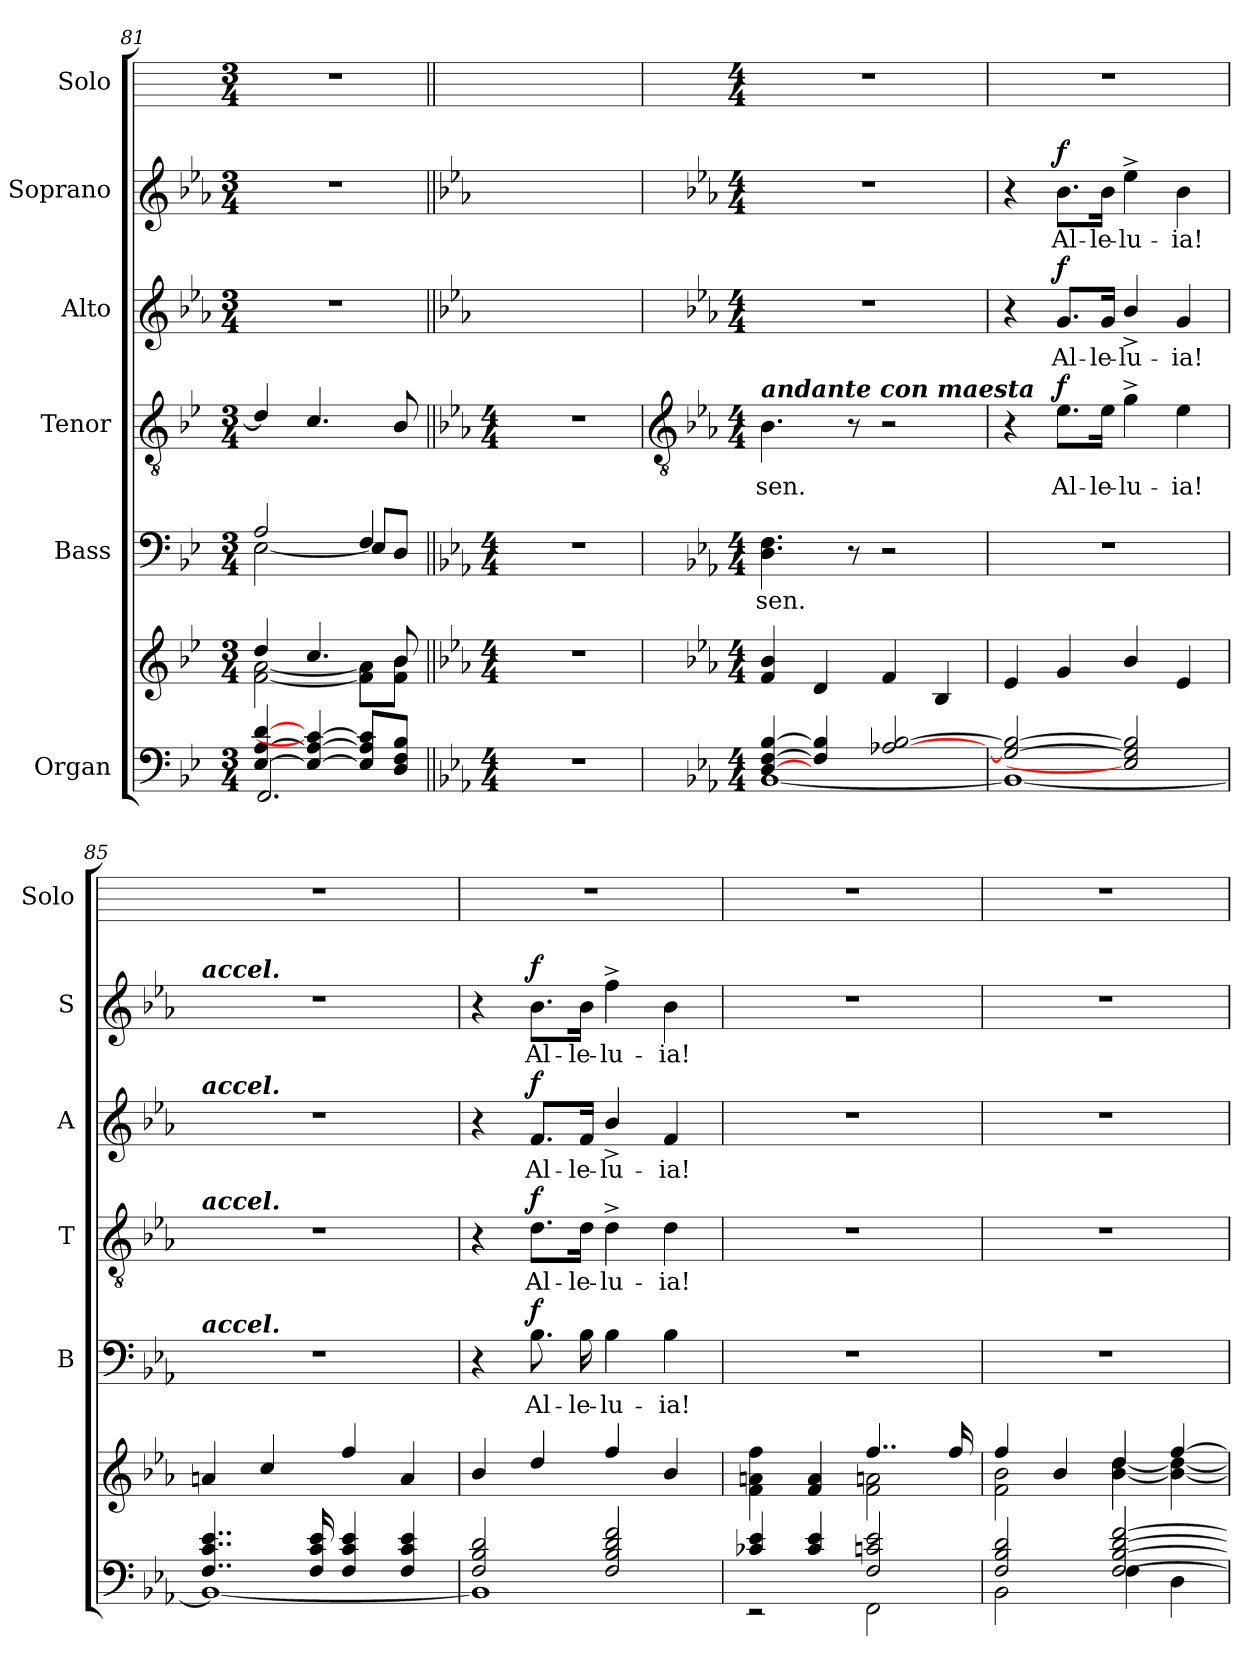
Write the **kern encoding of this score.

**kern	**kern	**kern	**text	**dynam	**kern	**text	**dynam	**kern	**text	**dynam	**kern	**text	**dynam	**kern
*part6	*part6	*part5	*part5	*part5	*part4	*part4	*part4	*part3	*part3	*part3	*part2	*part2	*part2	*part1
*staff7	*staff6	*staff5	*staff5	*staff5	*staff4	*staff4	*staff4	*staff3	*staff3	*staff3	*staff2	*staff2	*staff2	*staff1
*I"Organ	*	*I"Bass	*	*	*I"Tenor	*	*	*I"Alto	*	*	*I"Soprano	*	*	*I"Solo
*	*	*I'B	*	*	*I'T	*	*	*I'A	*	*	*I'S	*	*	*I'Solo
*clefF4	*clefG2	*clefF4	*	*	*clefGv2	*	*	*clefG2	*	*	*clefG2	*	*	*
*k[b-e-]	*k[b-e-]	*k[b-e-]	*	*	*k[b-e-]	*	*	*k[b-e-a-]	*	*	*k[b-e-a-]	*	*	*
*B-:	*B-:	*B-:	*	*	*B-:	*	*	*E-:	*	*	*E-:	*	*	*
*M3/4	*M3/4	*M3/4	*	*	*M3/4	*	*	*M3/4	*	*	*M3/4	*	*	*M3/4
=81	=81	=81	=81	=81	=81	=81	=81	=81	=81	=81	=81	=81	=81	=81
*^	*^	*^	*	*	*	*	*	*	*	*	*	*	*	*
[4E-/ [4A/ [4d/	2.FF/	4dd/	[2f\ [2a\	2A/	[2E-\	.	.	4d/]	.	.	2.r	.	.	2.r	.	.	2.r
4E-/_ 4A/_ 4c/_	.	4.cc/	.	.	.	.	.	4.c/	.	.	.	.	.	.	.	.	.
8E-/] 8A/] 8c/]L	.	.	8f\] 8a\]L	4F/	8E-\L]	.	.	.	.	.	.	.	.	.	.	.	.
8D/ 8F/ 8B-/J	.	8b-/	8f\ 8b-\J	.	8D/J	.	.	8B-/	.	.	.	.	.	.	.	.	.
*v	*v	*	*	*v	*v	*	*	*	*	*	*	*	*	*	*	*	*
*	*v	*v	*	*	*	*	*	*	*	*	*	*	*	*	*
=82||	=82||	=82||	=82||	=82||	=82||	=82||	=82||	=82||	=82||	=82||	=82||	=82||	=82||	=82||
*k[b-e-a-]	*k[b-e-a-]	*k[b-e-a-]	*	*	*k[b-e-a-]	*	*	*	*	*	*	*	*	*
*E-:	*E-:	*E-:	*	*	*E-:	*	*	*	*	*	*	*	*	*
*M4/4	*M4/4	*M4/4	*	*	*M4/4	*	*	*	*	*	*	*	*	*
1r	1r	1r	.	.	1r	.	.	1ryy	.	.	1ryy	.	.	1ryy
!!LO:LB:g=z
=83	=83	=83	=83	=83	=83	=83	=83	=83	=83	=83	=83	=83	=83	=83
*	*	*	*	*	*clefGv2	*	*	*	*	*	*	*	*	*
*	*	*	*	*	*	*	*	*k[b-e-a-]	*	*	*k[b-e-a-]	*	*	*
*	*	*	*	*	*	*	*	*E-:	*	*	*E-:	*	*	*
*M4/4	*M4/4	*M4/4	*	*	*M4/4	*	*	*M4/4	*	*	*M4/4	*	*	*M4/4
*^	*^	*	*	*	*	*	*	*	*	*	*	*	*	*
!	!	!	!	!	!	!	!LO:TX:a:Bi:t=andante con maesta	!	!	!	!	!	!	!	!	!
!	!	!	!	!	!LO:LY:b	!	!	!LO:LY:b	!	!	!	!	!	!	!	!
[4D/ [4F/ [4B-/	[1BB-\	4f 4b-	1ryy	4.D\ 4.F\	sen.	.	4.B-	sen.	.	1r	.	.	1r	.	.	1r
4F/] 4B-/]	.	4d	.	.	.	.	.	.	.	.	.	.	.	.	.	.
.	.	.	.	8r	.	.	8r	.	.	.	.	.	.	.	.	.
[2A-X/ [2B-/	.	4f	.	2r	.	.	2r	.	.	.	.	.	.	.	.	.
.	.	4B-	.	.	.	.	.	.	.	.	.	.	.	.	.	.
=84	=84	=84	=84	=84	=84	=84	=84	=84	=84	=84	=84	=84	=84	=84	=84	=84
2G/_ 2B-/_	1BB-\_	4e-	1ryy	1r	.	.	4r	.	.	4r	.	.	4r	.	.	1r
!	!	!	!	!	!	!	!	!LO:LY:b	!LO:DY:b	!	!LO:LY:b	!LO:DY:b	!	!LO:LY:b	!LO:DY:b	!
.	.	4g	.	.	.	.	8.e-\L	Al-	f	8.g/L	Al-	f	8.b-\L	Al-	f	.
!	!	!	!	!	!	!	!	!LO:LY:b	!	!	!LO:LY:b	!	!	!LO:LY:b	!	!
.	.	.	.	.	.	.	16e-\Jk	-le-	.	16g/Jk	-le-	.	16b-\Jk	-le-	.	.
!	!	!	!	!	!	!	!	!LO:LY:b	!	!	!LO:LY:b	!	!	!LO:LY:b	!	!
2E-/] 2G/] 2B-/]	.	4b-/	.	.	.	.	4g^	-lu-	.	4b-^/	-lu-	.	4ee-^	-lu-	.	.
!	!	!	!	!	!	!	!	!LO:LY:b	!	!	!LO:LY:b	!	!	!LO:LY:b	!	!
.	.	4e-	.	.	.	.	4e-	-ia!	.	4g	-ia!	.	4b-	-ia!	.	.
=85	=85	=85	=85	=85	=85	=85	=85	=85	=85	=85	=85	=85	=85	=85	=85	=85
!	!	!	!	!	!	!	!	!	!	!	!	!	!LO:TX:a:Bi:t=accel.	!	!	!
!	!	!	!	!	!	!	!	!	!	!LO:TX:a:Bi:t=accel.	!	!	!	!	!	!
!	!	!	!	!	!	!	!LO:TX:a:Bi:t=accel.	!	!	!	!	!	!	!	!	!
!	!	!	!	!LO:TX:a:Bi:t=accel.	!	!	!	!	!	!	!	!	!	!	!	!
4..F/ 4..c/ 4..e-/	1BB-\_	4an	1ryy	1r	.	.	1r	.	.	1r	.	.	1r	.	.	1r
.	.	4cc	.	.	.	.	.	.	.	.	.	.	.	.	.	.
16F/ 16c/ 16e-/	.	.	.	.	.	.	.	.	.	.	.	.	.	.	.	.
4F/ 4c/ 4e-/	.	4ff	.	.	.	.	.	.	.	.	.	.	.	.	.	.
4F/ 4c/ 4e-/	.	4a	.	.	.	.	.	.	.	.	.	.	.	.	.	.
=86	=86	=86	=86	=86	=86	=86	=86	=86	=86	=86	=86	=86	=86	=86	=86	=86
2F/ 2B-/ 2d/	1BB-\]	4b-	1ryy	4r	.	.	4r	.	.	4r	.	.	4r	.	.	1r
!	!	!	!	!	!LO:LY:b	!LO:DY:b	!	!LO:LY:b	!LO:DY:b	!	!LO:LY:b	!LO:DY:b	!	!LO:LY:b	!LO:DY:b	!
.	.	4dd	.	8.B-	Al-	f	8.d\L	Al-	f	8.f/L	Al-	f	8.b-\L	Al-	f	.
!	!	!	!	!	!LO:LY:b	!	!	!LO:LY:b	!	!	!LO:LY:b	!	!	!LO:LY:b	!	!
.	.	.	.	16B-	-le-	.	16d\Jk	-le-	.	16f/Jk	-le-	.	16b-\Jk	-le-	.	.
!	!	!	!	!	!LO:LY:b	!	!	!LO:LY:b	!	!	!LO:LY:b	!	!	!LO:LY:b	!	!
2F/ 2B-/ 2d/ 2f/	.	4ff	.	4B-	-lu-	.	4d^	-lu-	.	4b-^/	-lu-	.	4ff^	-lu-	.	.
!	!	!	!	!	!LO:LY:b	!	!	!LO:LY:b	!	!	!LO:LY:b	!	!	!LO:LY:b	!	!
.	.	4b-	.	4B-	-ia!	.	4d	-ia!	.	4f	-ia!	.	4b-	-ia!	.	.
=87	=87	=87	=87	=87	=87	=87	=87	=87	=87	=87	=87	=87	=87	=87	=87	=87
4c-X/ 4e-/	2r	4f 4an 4ff	2ryy	1r	.	.	1r	.	.	1r	.	.	1r	.	.	1r
4c-/ 4e-/	.	4f 4a	.	.	.	.	.	.	.	.	.	.	.	.	.	.
2F/ 2cn/ 2e-/	2FF\	4..ff/	2f\ 2an\	.	.	.	.	.	.	.	.	.	.	.	.	.
.	.	16ff/	.	.	.	.	.	.	.	.	.	.	.	.	.	.
=88	=88	=88	=88	=88	=88	=88	=88	=88	=88	=88	=88	=88	=88	=88	=88	=88
2F/ 2B-/ 2d/	2BB-\	4ff/	2f\ 2b-\	1r	.	.	1r	.	.	1r	.	.	1r	.	.	1r
.	.	4b-/	.	.	.	.	.	.	.	.	.	.	.	.	.	.
[2F/ [2B-/ [2d/ [2f/	4F\	4dd/	[4b-\ [4dd\	.	.	.	.	.	.	.	.	.	.	.	.	.
.	4D\	[4ff/	4b-\_ 4dd\_	.	.	.	.	.	.	.	.	.	.	.	.	.
*v	*v	*	*	*	*	*	*	*	*	*	*	*	*	*	*	*
*	*v	*v	*	*	*	*	*	*	*	*	*	*	*	*	*
=	=	=	=	=	=	=	=	=	=	=	=	=	=	=
*-	*-	*-	*-	*-	*-	*-	*-	*-	*-	*-	*-	*-	*-	*-
